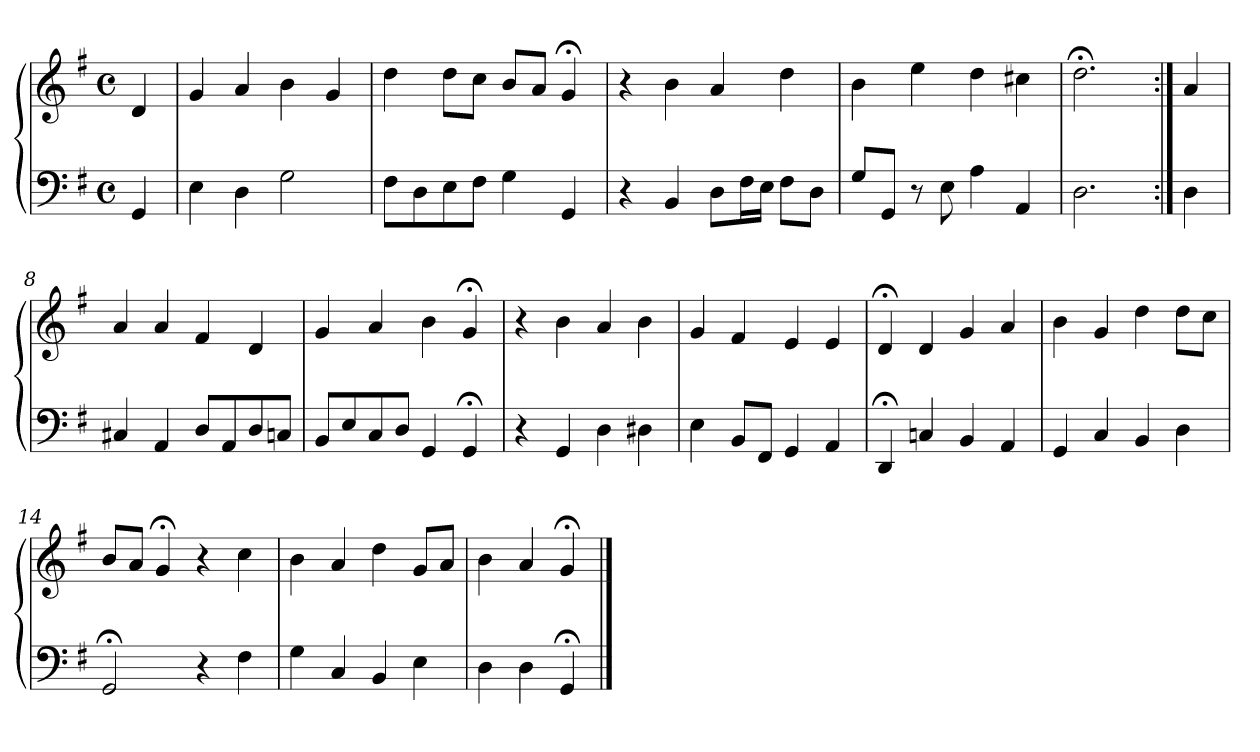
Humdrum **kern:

**kern	**kern
*part1	*part1
*staff2	*staff1
*clefF4	*clefG2
*k[f#]	*k[f#]
*M4/4	*M4/4
*met(c)	*met(c)
=1	=1
4GG	4d
=2	=2
4E	4g
4D	4a
2G	4b
.	4g
=3	=3
8F#L	4dd
8D	.
8E	8ddL
8F#J	8ccJ
4G	8bL
.	8aJ
4GG	4g;<
=4	=4
4r	4r
4BB	4b
8DL	4a
16F#L	.
16EJJ	.
8F#L	4dd
8DJ	.
=5	=5
8GL	4b
8GGJ	.
8r	4ee
8E	.
4A	4dd
4AA	4cc#X
=6	=6
2.D	2.dd;<
!!LO:LB:g=z
=7:|!	=7:|!
4D	4a
=8	=8
4C#X	4a
4AA	4a
8DL	4f#
8AA	.
8D	4d
8CnJ	.
=9	=9
8BBL	4g
8E	.
8C	4a
8DJ	.
4GG	4b
4GG;<	4g;<
=10	=10
4r	4r
4GG	4b
4D	4a
4D#X	4b
=11	=11
4E	4g
8BBL	4f#
8FF#J	.
4GG	4e
4AA	4e
=12	=12
4DD;<	4d;<
4Cn	4d
4BB	4g
4AA	4a
!!LO:LB:g=z
=13	=13
4GG	4b
4C	4g
4BB	4dd
4D	8ddL
.	8ccJ
=14	=14
2GG;<	8bL
.	8aJ
.	4g;<
4r	4r
4F#	4cc
=15	=15
4G	4b
4C	4a
4BB	4dd
4E	8gL
.	8aJ
=16	=16
4D	4b
4D	4a
4GG;<	4g;<
==	==
*-	*-
